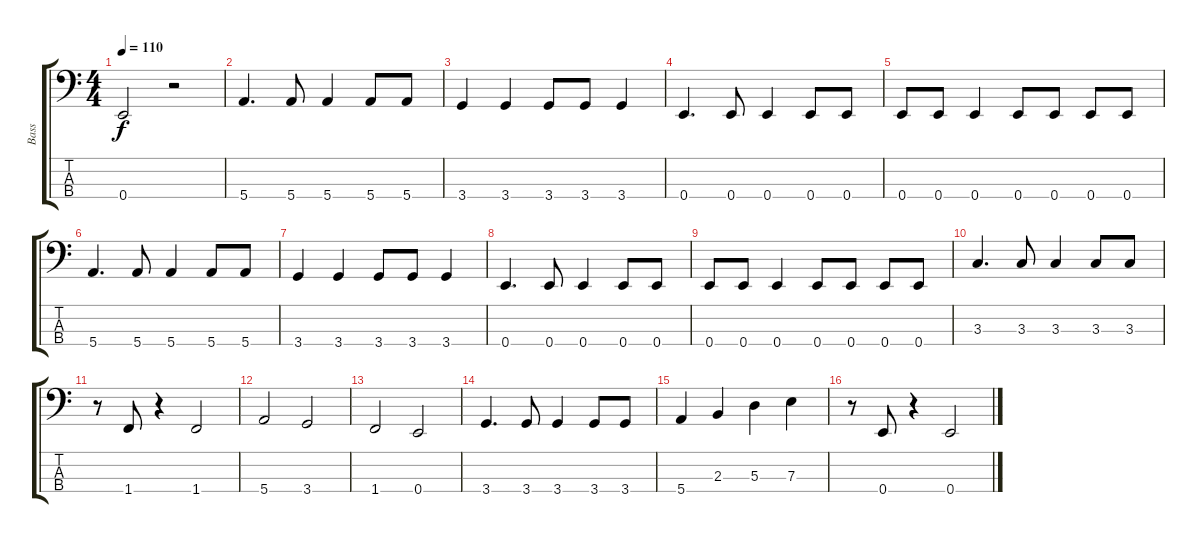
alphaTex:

\track ("Bass" "Bass") {instrument electricbassfinger}
\staff {score tabs}
\tuning (G2 D2 A1 E1) {hide}
\ts (4 4)
\tempo 110
\clef f4
\ks c
0.4{t}.2{dy f} r.2 |
5.4.4{d} 5.4.8 5.4.4 5.4.8 5.4.8 |
3.4.4 3.4.4 3.4.8 3.4.8 3.4.4 |
0.4.4{d} 0.4.8 0.4.4 0.4.8 0.4.8 |
0.4.8 0.4.8 0.4.4 0.4.8 0.4.8 0.4.8 0.4.8 |
5.4.4{d} 5.4.8 5.4.4 5.4.8 5.4.8 |
3.4.4 3.4.4 3.4.8 3.4.8 3.4.4 |
0.4.4{d} 0.4.8 0.4.4 0.4.8 0.4.8 |
0.4.8 0.4.8 0.4.4 0.4.8 0.4.8 0.4.8 0.4.8 |
3.3.4{d} 3.3.8 3.3.4 3.3.8 3.3.8 |
r.8 1.4.8 r.4 1.4.2 |
5.4.2 3.4.2 |
1.4.2 0.4.2 |
3.4.4{d} 3.4.8 3.4.4 3.4.8 3.4.8 |
5.4.4 2.3.4 5.3.4 7.3.4 |
r.8 0.4.8 r.4 0.4.2
